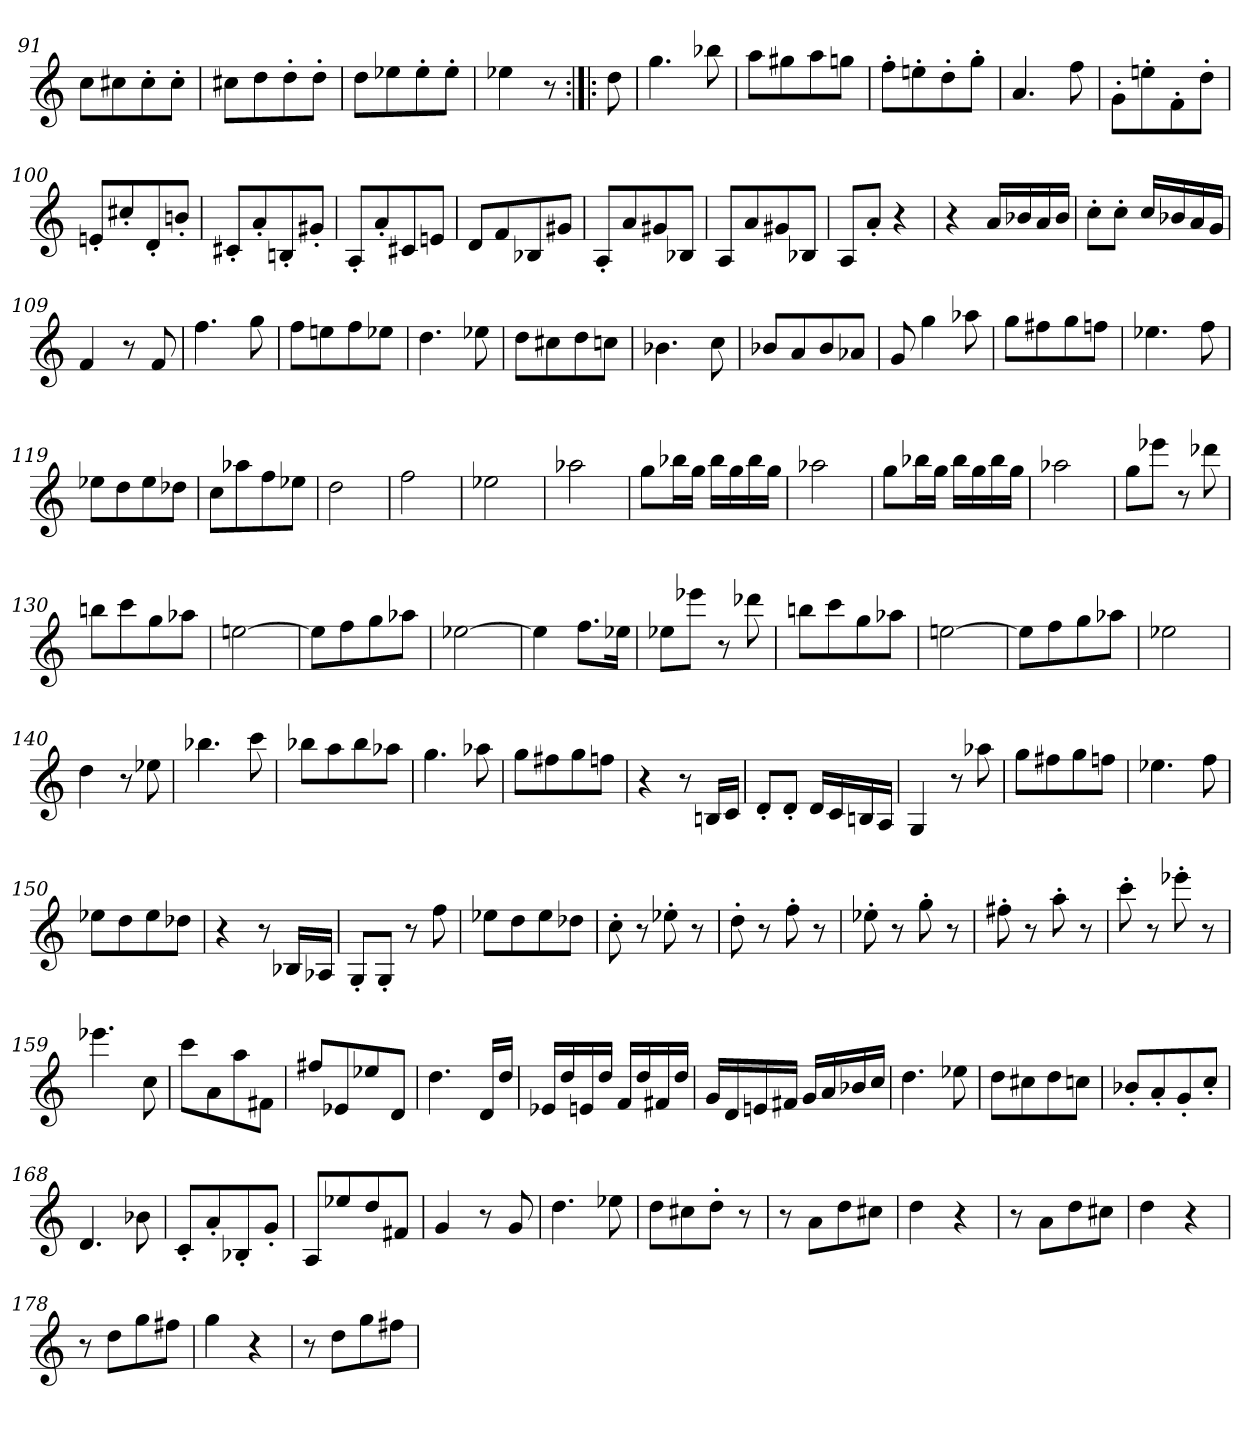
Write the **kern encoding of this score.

**kern
*part1
*staff1
=91
8cc\L
8cc#X\
8cc#'\
8cc#'\J
=92
8cc#X\L
8dd\
8dd'\
8dd'\J
=93
8dd\L
8ee-X\
8ee-'\
8ee-'\J
=94
4ee-X\
8r
=:|!|:
8dd\
=95
4.gg\
8bb-X\
=96
8aa\L
8gg#X\
8aa\
8ggn\J
=97
8ff'\L
8een'\
8dd'\
8gg'\J
=98
4.a/
8ff\
=99
8g'\L
8een'\
8f'\
8dd'\J
=100
8en'/L
8cc#X'/
8d'/
8bn'/J
=101
8c#X'/L
8a'/
8Bn'/
8g#X'/J
=102
8A'/L
8a'/
8c#X/
8en/J
=103
8d/L
8f/
8B-X/
8g#X/J
=104
8A'/L
8a/
8g#X/
8B-X/J
=105
8A/L
8a/
8g#X/
8B-X/J
=106
8A/L
8a'/J
4r
=107
4r
16a/LL
16b-X/
16a/
16b-/JJ
=108
8cc'\L
8cc'\J
16cc/LL
16b-X/
16a/
16g/JJ
=109
4f/
8r
8f/
=110
4.ff\
8gg\
=111
8ff\L
8een\
8ff\
8ee-X\J
=112
4.dd\
8ee-X\
=113
8dd\L
8cc#X\
8dd\
8ccn\J
=114
4.b-X\
8cc\
=115
8b-X/L
8a/
8b-/
8a-X/J
=116
8g/
4gg\
8aa-X\
=117
8gg\L
8ff#X\
8gg\
8ffn\J
=118
4.ee-X\
8ff\
=119
8ee-X\L
8dd\
8ee-\
8dd-X\J
=120
8cc\L
8aa-X\
8ff\
8ee-X\J
=121
2dd\
=122
2ff\
=123
2ee-X\
=124
2aa-X\
=125
8gg\L
16bb-X\L
16gg\JJ
16bb-\LL
16gg\
16bb-\
16gg\JJ
=126
2aa-X\
=127
8gg\L
16bb-X\L
16gg\JJ
16bb-\LL
16gg\
16bb-\
16gg\JJ
=128
2aa-X\
=129
8gg\L
8eee-X\J
8r
8ddd-X\
=130
8bbn\L
8ccc\
8gg\
8aa-X\J
=131
[2een\
=132
8ee\L]
8ff\
8gg\
8aa-X\J
=133
[2ee-X\
=134
4ee-\]
8.ff\L
16ee-X\Jk
=135
8ee-X\L
8eee-X\J
8r
8ddd-X\
=136
8bbn\L
8ccc\
8gg\
8aa-X\J
=137
[2een\
=138
8ee\L]
8ff\
8gg\
8aa-X\J
=139
2ee-X\
=140
4dd\
8r
8ee-X\
=141
4.bb-X\
8ccc\
=142
8bb-X\L
8aa\
8bb-\
8aa-X\J
=143
4.gg\
8aa-X\
=144
8gg\L
8ff#X\
8gg\
8ffn\J
=145
4r
8r
16Bn/LL
16c/JJ
=146
8d'/L
8d'/J
16d/LL
16c/
16Bn/
16A/JJ
=147
4G/
8r
8aa-X\
=148
8gg\L
8ff#X\
8gg\
8ffn\J
=149
4.ee-X\
8ff\
=150
8ee-X\L
8dd\
8ee-\
8dd-X\J
=151
4r
8r
16B-X/LL
16A-X/JJ
=152
8G'/L
8G'/J
8r
8ff\
=153
8ee-X\L
8dd\
8ee-\
8dd-X\J
=154
8cc'\
8r
8ee-X'\
8r
=155
8dd'\
8r
8ff'\
8r
=156
8ee-X'\
8r
8gg'\
8r
=157
8ff#X'\
8r
8aa'\
8r
=158
8ccc'\
8r
8eee-X'\
8r
=159
4.eee-X\
8cc\
=160
8ccc\L
8a\
8aa\
8f#X\J
=161
8ff#X/L
8e-X/
8ee-X/
8d/J
=162
4.dd\
16d/LL
16dd/JJ
=163
16e-X/LL
16dd/
16en/
16dd/JJ
16f/LL
16dd/
16f#X/
16dd/JJ
=164
16g/LL
16d/
16en/
16f#X/JJ
16g/LL
16a/
16b-X/
16cc/JJ
=165
4.dd\
8ee-X\
=166
8dd\L
8cc#X\
8dd\
8ccn\J
=167
8b-X'/L
8a'/
8g'/
8cc'/J
=168
4.d/
8b-X\
=169
8c'/L
8a'/
8B-X'/
8g'/J
=170
8A/L
8ee-X/
8dd/
8f#X/J
=171
4g/
8r
8g/
=172
4.dd\
8ee-X\
=173
8dd\L
8cc#X\
8dd'\J
8r
=174
8r
8a\L
8dd\
8cc#X\J
=175
4dd\
4r
=176
8r
8a\L
8dd\
8cc#X\J
=177
4dd\
4r
=178
8r
8dd\L
8gg\
8ff#X\J
=179
4gg\
4r
=180
8r
8dd\L
8gg\
8ff#X\J
=
*-
